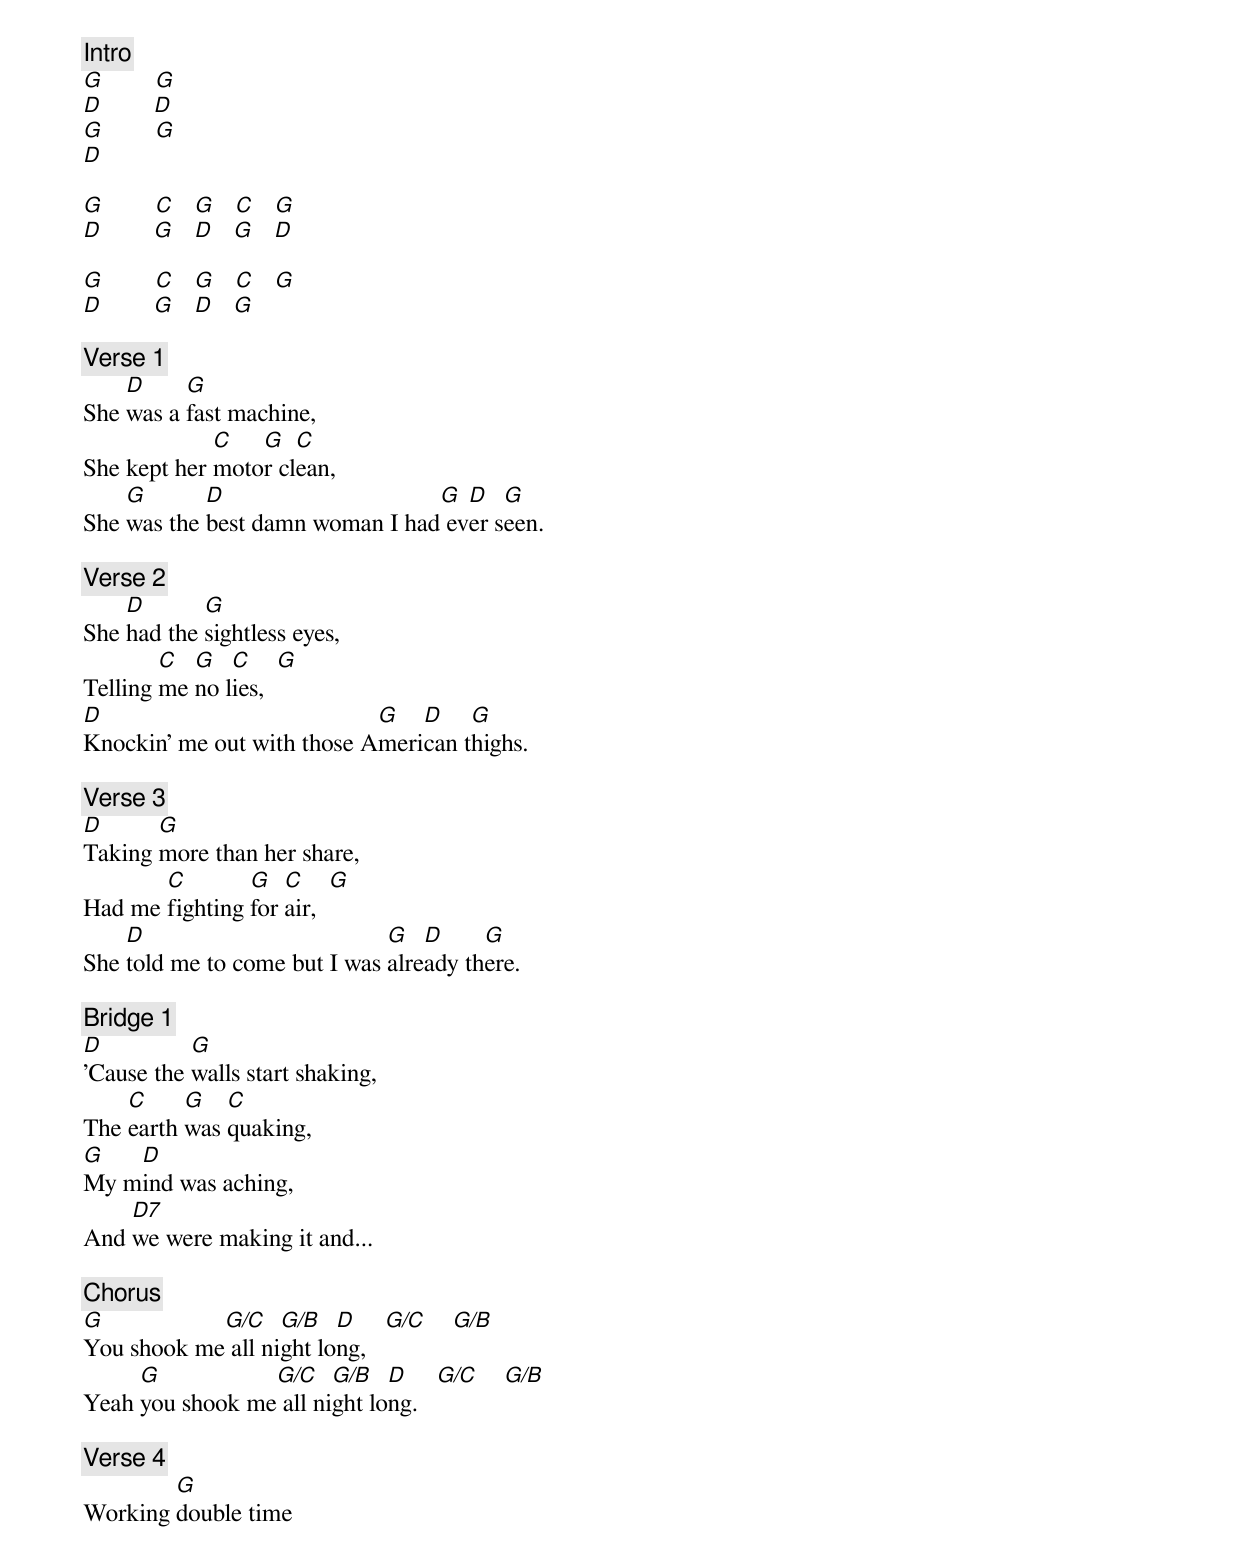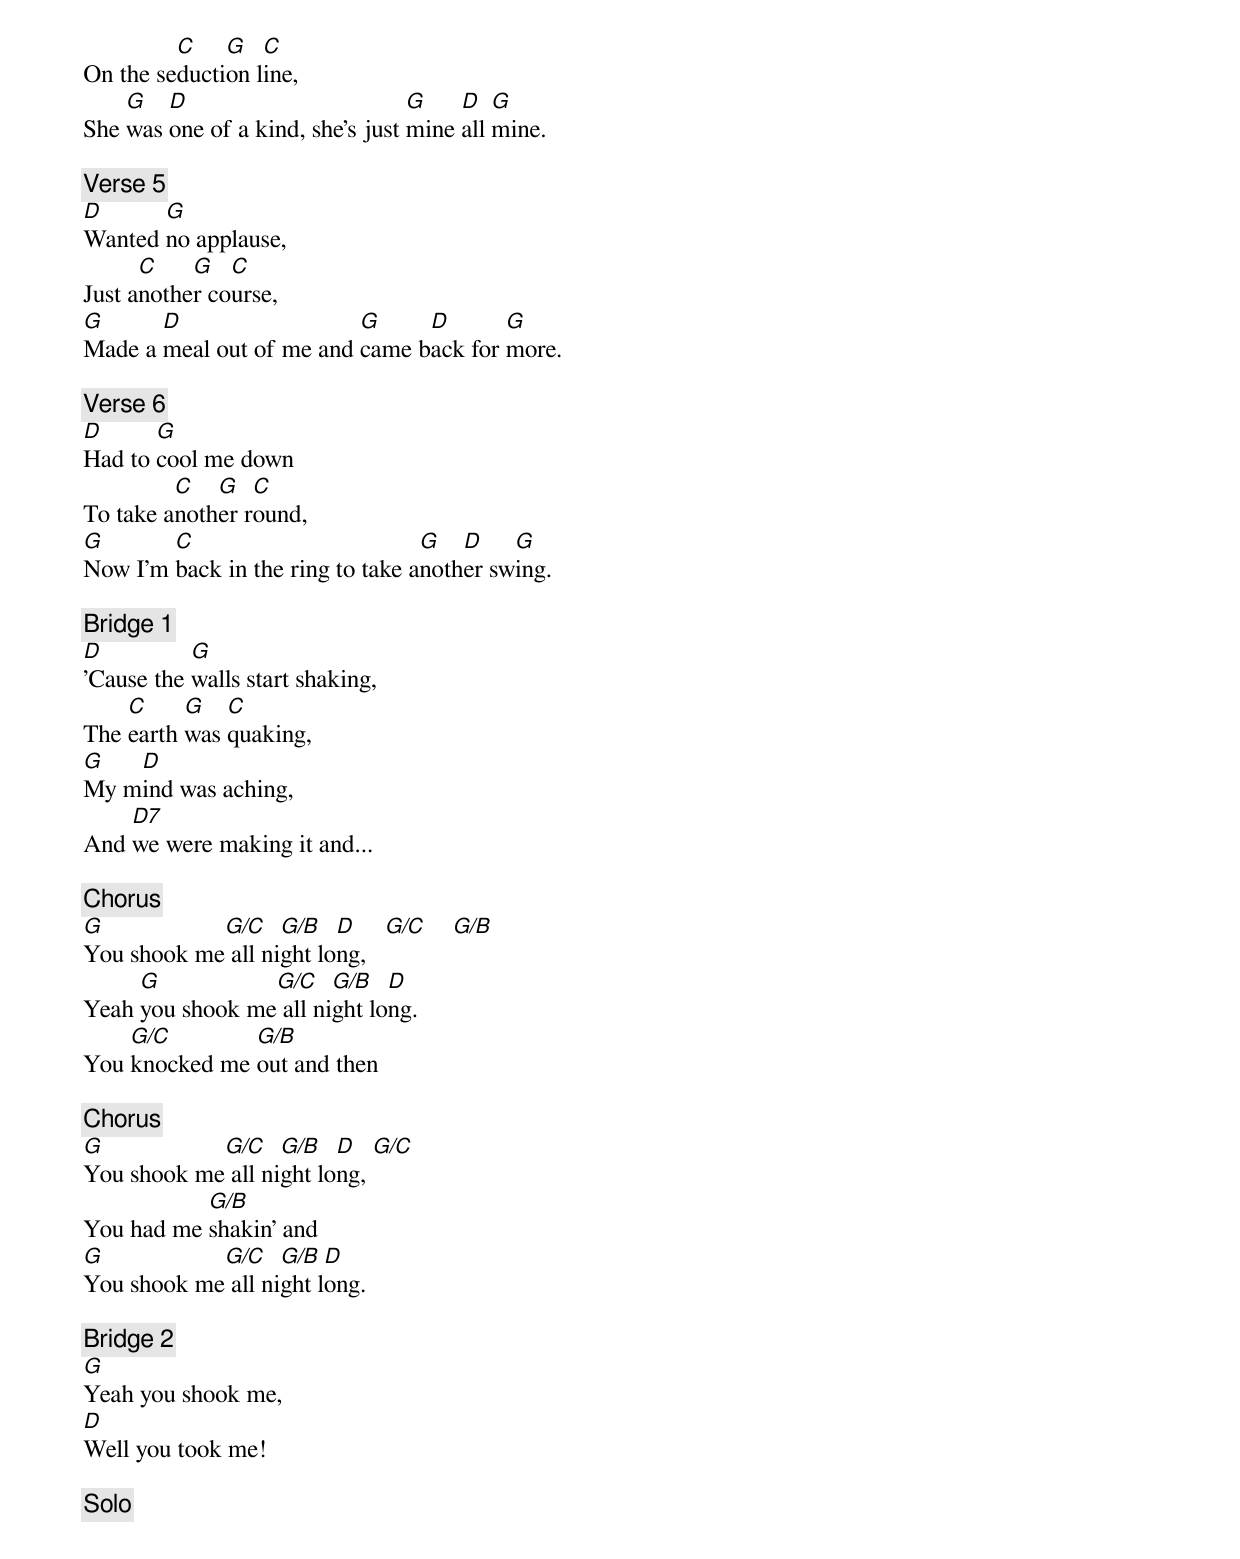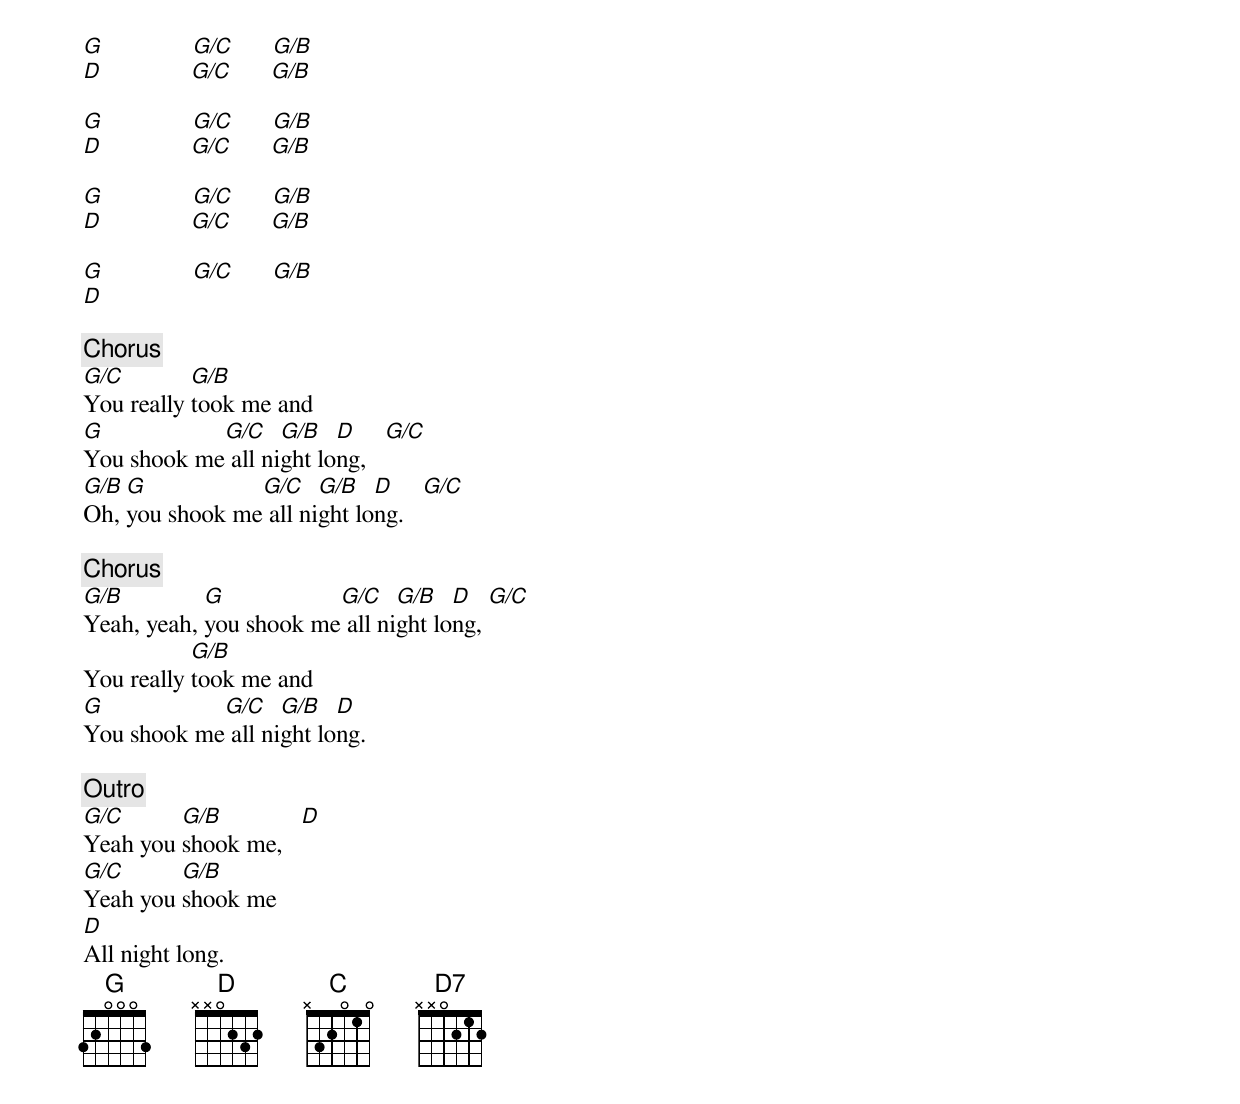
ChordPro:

{c: Intro}
[G]        [G]
[D]        [D]
[G]        [G]
[D]

[G]        [C]   [G]   [C]   [G]
[D]        [G]   [D]   [G]   [D]

[G]        [C]   [G]   [C]   [G]
[D]        [G]   [D]   [G]

{c: Verse 1}
She [D]was a [G]fast machine,
She kept her [C]moto[G]r cl[C]ean,
She [G]was the [D]best damn woman I had[G] ev[D]er s[G]een.

{c: Verse 2}
She [D]had the [G]sightless eyes,
Telling [C]me [G]no l[C]ies,  [G]
[D]Knockin' me out with those A[G]meri[D]can t[G]highs.

{c: Verse 3}
[D]Taking [G]more than her share,
Had me [C]fighting [G]for [C]air,  [G]
She [D]told me to come but I was [G]alre[D]ady th[G]ere.

{c: Bridge 1}
[D]'Cause the [G]walls start shaking,
The [C]earth [G]was [C]quaking,
[G]My m[D]ind was aching,
And [D7]we were making it and...

{c: Chorus}
[G]You shook me[G/C] all ni[G/B]ght lo[D]ng,   [G/C]    [G/B]
Yeah [G]you shook me[G/C] all ni[G/B]ght lo[D]ng.   [G/C]    [G/B]

{c: Verse 4}
Working [G]double time
On the se[C]ducti[G]on l[C]ine,
She [G]was [D]one of a kind, she's just [G]mine [D]all [G]mine.

{c: Verse 5}
[D]Wanted [G]no applause,
Just a[C]nothe[G]r co[C]urse,
[G]Made a [D]meal out of me and [G]came b[D]ack for [G]more.

{c: Verse 6}
[D]Had to [G]cool me down
To take a[C]noth[G]er r[C]ound,
[G]Now I'm [C]back in the ring to take a[G]noth[D]er sw[G]ing.

{c: Bridge 1}
[D]'Cause the [G]walls start shaking,
The [C]earth [G]was [C]quaking,
[G]My m[D]ind was aching,
And [D7]we were making it and...

{c: Chorus}
[G]You shook me[G/C] all ni[G/B]ght lo[D]ng,   [G/C]    [G/B]
Yeah [G]you shook me[G/C] all ni[G/B]ght lo[D]ng.
You [G/C]knocked me [G/B]out and then

{c: Chorus}
[G]You shook me[G/C] all ni[G/B]ght lo[D]ng, [G/C]
You had me [G/B]shakin' and
[G]You shook me[G/C] all ni[G/B]ght l[D]ong.

{c: Bridge 2}
[G]Yeah you shook me,
[D]Well you took me!

{c: Solo}
[G]              [G/C]      [G/B]
[D]              [G/C]      [G/B]

[G]              [G/C]      [G/B]
[D]              [G/C]      [G/B]

[G]              [G/C]      [G/B]
[D]              [G/C]      [G/B]

[G]              [G/C]      [G/B]
[D]

{c: Chorus}
[G/C]You really [G/B]took me and
[G]You shook me[G/C] all ni[G/B]ght lo[D]ng,   [G/C]
[G/B]Oh, [G]you shook me[G/C] all ni[G/B]ght lo[D]ng.   [G/C]

{c: Chorus}
[G/B]Yeah, yeah, [G]you shook me[G/C] all ni[G/B]ght lo[D]ng, [G/C]
You really [G/B]took me and
[G]You shook me[G/C] all ni[G/B]ght lo[D]ng.

{c: Outro}
[G/C]Yeah you [G/B]shook me,   [D]
[G/C]Yeah you [G/B]shook me
[D]All night long.
